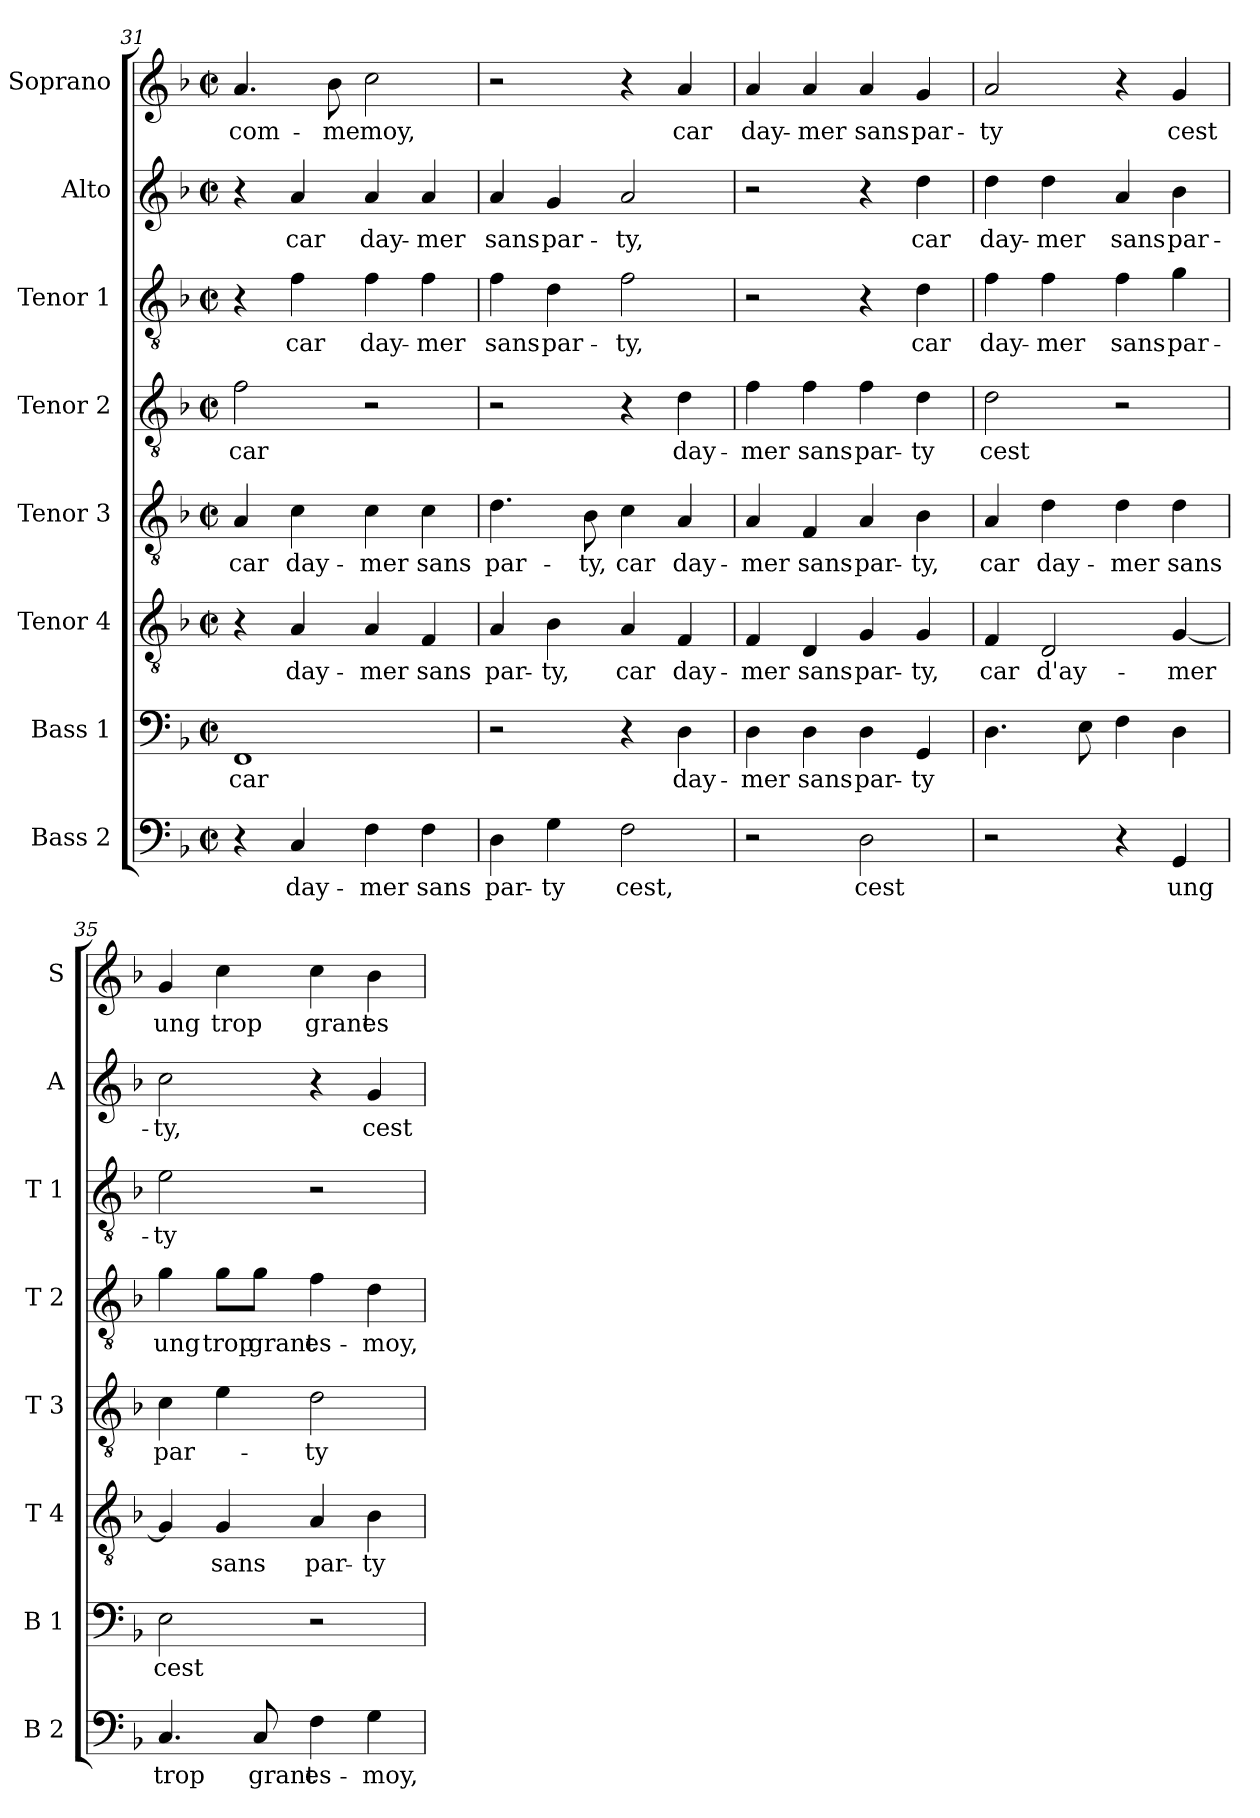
**kern	**text	**kern	**text	**kern	**text	**kern	**text	**kern	**text	**kern	**text	**kern	**text	**kern	**text
*part8	*part8	*part7	*part7	*part6	*part6	*part5	*part5	*part4	*part4	*part3	*part3	*part2	*part2	*part1	*part1
*staff8	*staff8	*staff7	*staff7	*staff6	*staff6	*staff5	*staff5	*staff4	*staff4	*staff3	*staff3	*staff2	*staff2	*staff1	*staff1
*I"Bass 2	*	*I"Bass 1	*	*I"Tenor 4	*	*I"Tenor 3	*	*I"Tenor 2	*	*I"Tenor 1	*	*I"Alto	*	*I"Soprano	*
*I'B 2	*	*I'B 1	*	*I'T 4	*	*I'T 3	*	*I'T 2	*	*I'T 1	*	*I'A	*	*I'S	*
*clefF4	*	*clefF4	*	*clefGv2	*	*clefGv2	*	*clefGv2	*	*clefGv2	*	*clefG2	*	*clefG2	*
*k[b-]	*	*k[b-]	*	*k[b-]	*	*k[b-]	*	*k[b-]	*	*k[b-]	*	*k[b-]	*	*k[b-]	*
*F:	*	*F:	*	*F:	*	*F:	*	*F:	*	*F:	*	*F:	*	*F:	*
*M2/2	*	*M2/2	*	*M2/2	*	*M2/2	*	*M2/2	*	*M2/2	*	*M2/2	*	*M2/2	*
*met(c|)	*	*met(c|)	*	*met(c|)	*	*met(c|)	*	*met(c|)	*	*met(c|)	*	*met(c|)	*	*met(c|)	*
=31	=31	=31	=31	=31	=31	=31	=31	=31	=31	=31	=31	=31	=31	=31	=31
4r	.	1FF	car	4r	.	4A/	car	2f\	car	4r	.	4r	.	4.a/	com-
4C/	day-	.	.	4A/	day-	4c\	day-	.	.	4f\	car	4a/	car	.	.
.	.	.	.	.	.	.	.	.	.	.	.	.	.	8b-\	-me
4F\	-mer	.	.	4A/	-mer	4c\	-mer	2r	.	4f\	day-	4a/	day-	2cc\	moy,
4F\	sans	.	.	4F/	sans	4c\	sans	.	.	4f\	-mer	4a/	-mer	.	.
=32	=32	=32	=32	=32	=32	=32	=32	=32	=32	=32	=32	=32	=32	=32	=32
4D\	par-	2r	.	4A/	par-	4.d\	par-	2r	.	4f\	sans	4a/	sans	2r	.
4G\	-ty	.	.	4B-\	-ty,	.	.	.	.	4d\	par-	4g/	par-	.	.
.	.	.	.	.	.	8B-\	-ty,	.	.	.	.	.	.	.	.
2F\	cest,	4r	.	4A/	car	4c\	car	4r	.	2f\	-ty,	2a/	-ty,	4r	.
.	.	4D\	day-	4F/	day-	4A/	day-	4d\	day-	.	.	.	.	4a/	car
=33	=33	=33	=33	=33	=33	=33	=33	=33	=33	=33	=33	=33	=33	=33	=33
2r	.	4D\	-mer	4F/	-mer	4A/	-mer	4f\	-mer	2r	.	2r	.	4a/	day-
.	.	4D\	sans	4D/	sans	4F/	sans	4f\	sans	.	.	.	.	4a/	-mer
2D\	cest	4D\	par-	4G/	par-	4A/	par-	4f\	par-	4r	.	4r	.	4a/	sans
.	.	4GG/	-ty	4G/	-ty,	4B-\	-ty,	4d\	-ty	4d\	car	4dd\	car	4g/	par-
=34	=34	=34	=34	=34	=34	=34	=34	=34	=34	=34	=34	=34	=34	=34	=34
2r	.	4.D\	.	4F/	car	4A/	car	2d\	cest	4f\	day-	4dd\	day-	2a/	-ty
.	.	.	.	2D/	d'ay-	4d\	day-	.	.	4f\	-mer	4dd\	-mer	.	.
.	.	8E\	.	.	.	.	.	.	.	.	.	.	.	.	.
4r	.	4F\	.	.	.	4d\	-mer	2r	.	4f\	sans	4a/	sans	4r	.
4GG/	ung	4D\	.	[4G/	-mer	4d\	sans	.	.	4g\	par-	4b-\	par-	4g/	cest
=35	=35	=35	=35	=35	=35	=35	=35	=35	=35	=35	=35	=35	=35	=35	=35
4.C/	trop	2E\	cest	4G/]	.	4c\	par-	4g\	ung	2e\	-ty	2cc\	-ty,	4g/	ung
.	.	.	.	4G/	sans	4e\	.	8g\L	trop	.	.	.	.	4cc\	trop
8C/	grant	.	.	.	.	.	.	8g\J	grant	.	.	.	.	.	.
4F\	es-	2r	.	4A/	par-	2d\	-ty	4f\	es-	2r	.	4r	.	4cc\	grant
4G\	-moy,	.	.	4B-\	-ty	.	.	4d\	-moy,	.	.	4g/	cest	4b-\	es-
=	=	=	=	=	=	=	=	=	=	=	=	=	=	=	=
*-	*-	*-	*-	*-	*-	*-	*-	*-	*-	*-	*-	*-	*-	*-	*-
